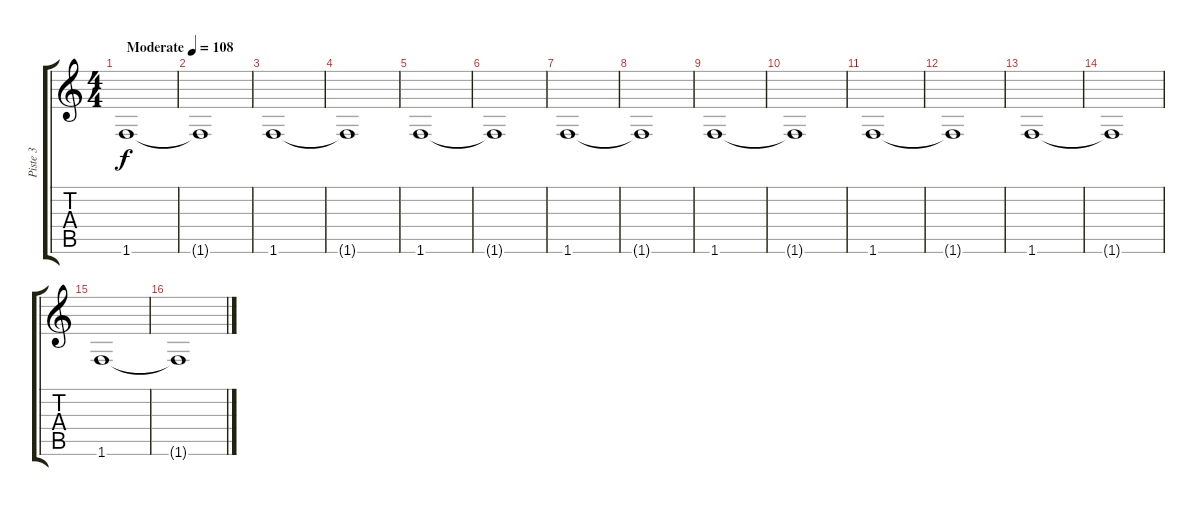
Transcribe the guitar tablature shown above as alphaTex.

\track ("Piste 3" "Piste 3") {instrument acousticbass}
\staff {score tabs}
\tuning (E4 B3 G3 D3 A2 E2) {hide}
\ts (4 4)
\tempo (108 "Moderate")
\clef g2
\ks c
1.6.1{dy f instrument acousticbass} |
1.6{t}.1 |
1.6.1 |
1.6{t}.1 |
1.6.1 |
1.6{t}.1 |
1.6.1 |
1.6{t}.1 |
1.6.1 |
1.6{t}.1 |
1.6.1 |
1.6{t}.1 |
1.6.1 |
1.6{t}.1 |
1.6.1 |
1.6{t}.1
